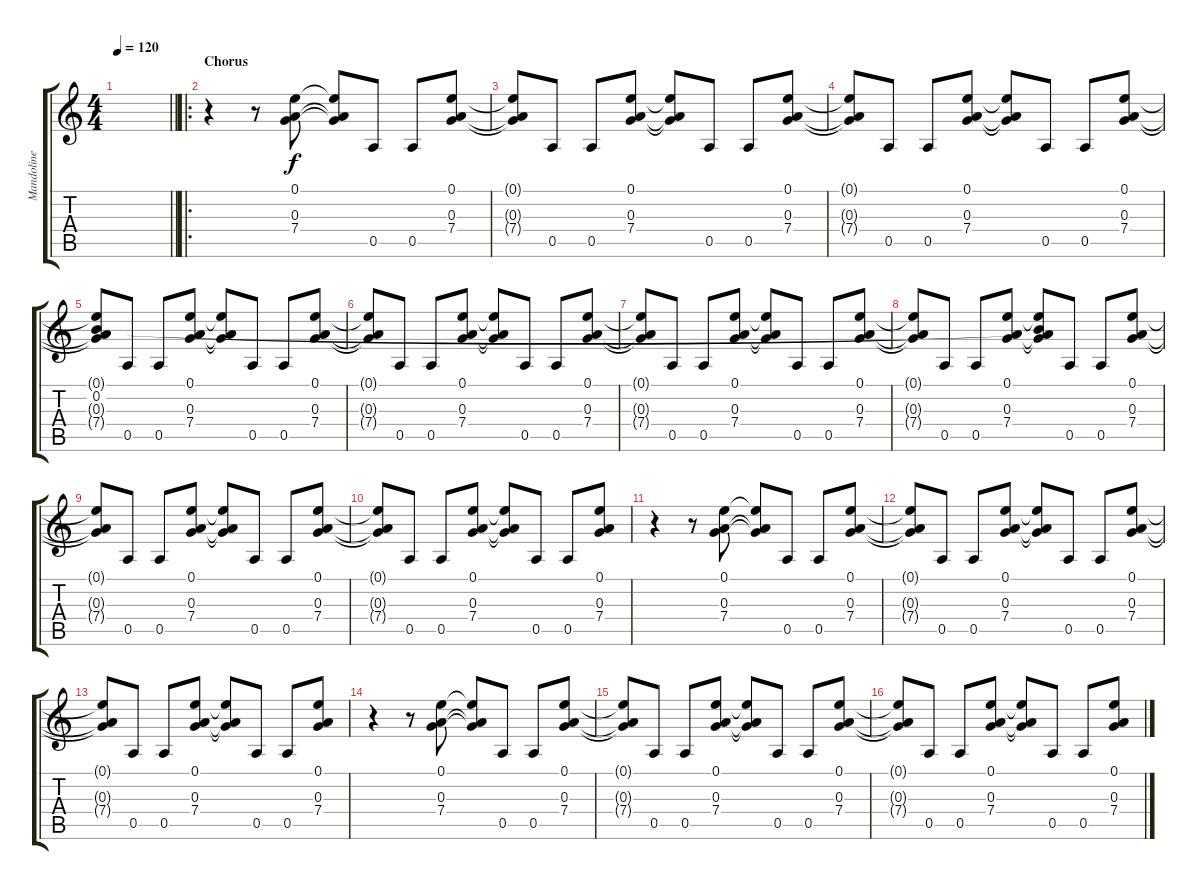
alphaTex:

\track ("Mandoline" "Mandoline") {instrument acousticguitarsteel}
\staff {score tabs}
\tuning (E4 B3 G3 D3 A2 E2) {hide}
\ts (4 4)
\tempo 120
\clef g2
\barLineRight lightlight
\ks c
|
\ro
\section ("" "Chorus")
r.4 r.8 (0.1 0.3 7.4).8 (0.1{t} 0.3{t} 7.4{t}).8 0.5.8 0.5.8 (0.1 0.3 7.4).8 |
(0.1{t} 0.3{t} 7.4{t}).8 0.5.8 0.5.8 (0.1 0.3 7.4).8 (0.1{t} 0.3{t} 7.4{t}).8 0.5.8 0.5.8 (0.1 0.3 7.4).8 |
(0.1{t} 0.3{t} 7.4{t}).8 0.5.8 0.5.8 (0.1 0.3 7.4).8 (0.1{t} 0.3{t} 7.4{t}).8 0.5.8 0.5.8 (0.1 0.3 7.4).8 |
(0.1{t} 0.2 0.3{t} 7.4{t}).8 0.5.8 0.5.8 (0.1 0.3 7.4).8 (0.1{t} 0.3{t} 7.4{t}).8 0.5.8 0.5.8 (0.1 0.3 7.4).8 |
(0.1{t} 0.3{t} 7.4{t}).8 0.5.8 0.5.8 (0.1 0.3 7.4).8 (0.1{t} 0.3{t} 7.4{t}).8 0.5.8 0.5.8 (0.1 0.3 7.4).8 |
(0.1{t} 0.3{t} 7.4{t}).8 0.5.8 0.5.8 (0.1 0.3 7.4).8 (0.1{t} 0.3{t} 7.4{t}).8 0.5.8 0.5.8 (0.1 0.3 7.4).8 |
(0.1{t} 0.3{t} 7.4{t}).8 0.5.8 0.5.8 (0.1 0.3 7.4).8 (0.1{t} 0.2{t} 0.3{t} 7.4{t}).8 0.5.8 0.5.8 (0.1 0.3 7.4).8 |
(0.1{t} 0.3{t} 7.4{t}).8 0.5.8 0.5.8 (0.1 0.3 7.4).8 (0.1{t} 0.3{t} 7.4{t}).8 0.5.8 0.5.8 (0.1 0.3 7.4).8 |
(0.1{t} 0.3{t} 7.4{t}).8 0.5.8 0.5.8 (0.1 0.3 7.4).8 (0.1{t} 0.3{t} 7.4{t}).8 0.5.8 0.5.8 (0.1 0.3 7.4).8 |
r.4 r.8 (0.1 0.3 7.4).8 (0.1{t} 0.3{t} 7.4{t}).8 0.5.8 0.5.8 (0.1 0.3 7.4).8 |
(0.1{t} 0.3{t} 7.4{t}).8 0.5.8 0.5.8 (0.1 0.3 7.4).8 (0.1{t} 0.3{t} 7.4{t}).8 0.5.8 0.5.8 (0.1 0.3 7.4).8 |
(0.1{t} 0.3{t} 7.4{t}).8 0.5.8 0.5.8 (0.1 0.3 7.4).8 (0.1{t} 0.3{t} 7.4{t}).8 0.5.8 0.5.8 (0.1 0.3 7.4).8 |
r.4 r.8 (0.1 0.3 7.4).8 (0.1{t} 0.3{t} 7.4{t}).8 0.5.8 0.5.8 (0.1 0.3 7.4).8 |
(0.1{t} 0.3{t} 7.4{t}).8 0.5.8 0.5.8 (0.1 0.3 7.4).8 (0.1{t} 0.3{t} 7.4{t}).8 0.5.8 0.5.8 (0.1 0.3 7.4).8 |
(0.1{t} 0.3{t} 7.4{t}).8 0.5.8 0.5.8 (0.1 0.3 7.4).8 (0.1{t} 0.3{t} 7.4{t}).8 0.5.8 0.5.8 (0.1 0.3 7.4).8
